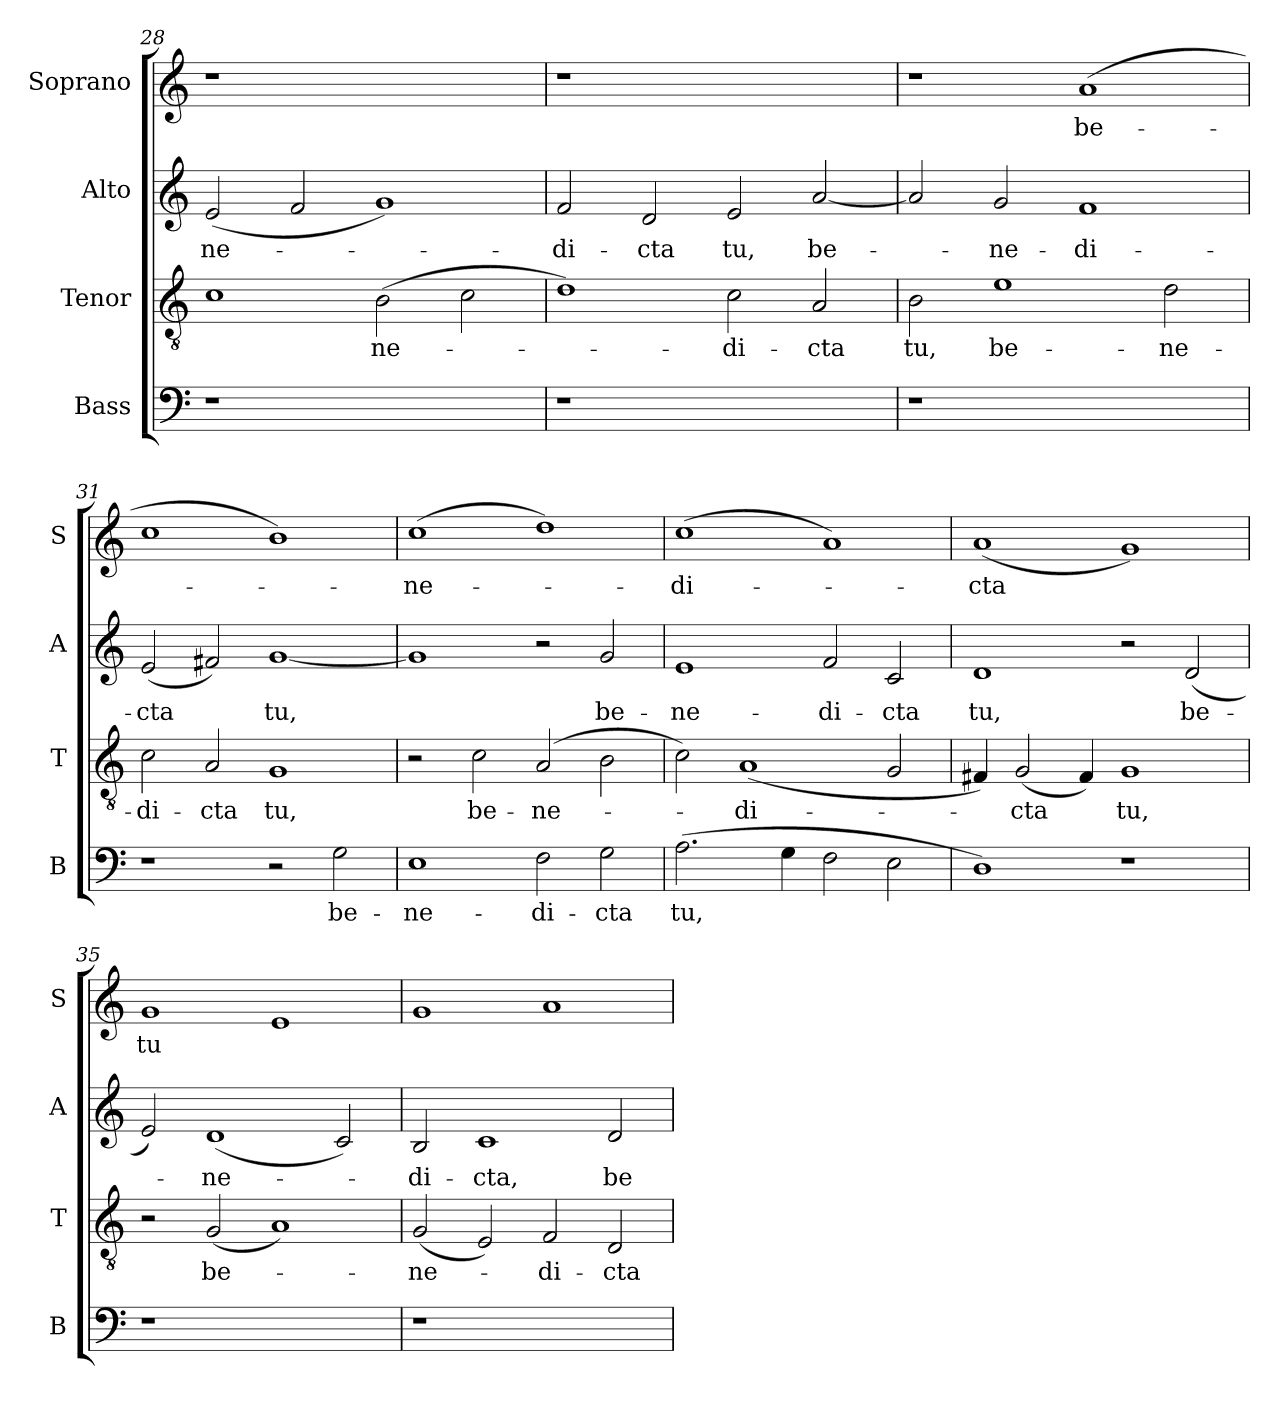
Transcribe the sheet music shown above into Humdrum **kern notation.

**kern	**text	**kern	**text	**kern	**text	**kern	**text
*part4	*part4	*part3	*part3	*part2	*part2	*part1	*part1
*staff4	*staff4	*staff3	*staff3	*staff2	*staff2	*staff1	*staff1
*I"Bass	*	*I"Tenor	*	*I"Alto	*	*I"Soprano	*
*I'B	*	*I'T	*	*I'A	*	*I'S	*
*clefF4	*	*clefGv2	*	*clefG2	*	*clefG2	*
*k[]	*	*k[]	*	*k[]	*	*k[]	*
=28	=28	=28	=28	=28	=28	=28	=28
!	!	!	!	!	!LO:LY:b	!	!
1r	.	1c	.	(<2e/	ne-	1r	.
.	.	.	.	2f/	.	.	.
!	!	!	!LO:LY:b	!	!	!	!
1ryy	.	(>2B\	ne-	1g)	.	1ryy	.
.	.	2c\	.	.	.	.	.
=29	=29	=29	=29	=29	=29	=29	=29
!	!	!	!	!	!LO:LY:b	!	!
1r	.	1d)	.	2f/	di-	1r	.
!	!	!	!	!	!LO:LY:b	!	!
.	.	.	.	2d/	-cta	.	.
!	!	!	!LO:LY:b	!	!LO:LY:b	!	!
1ryy	.	2c\	di-	2e/	tu,	1ryy	.
!	!	!	!LO:LY:b	!	!LO:LY:b	!	!
.	.	2A/	-cta	[2a/	be-	.	.
!!LO:LB:g=z
=30	=30	=30	=30	=30	=30	=30	=30
!	!	!	!LO:LY:b	!	!	!	!
1r	.	2B\	tu,	2a/]	.	1r	.
!	!	!	!LO:LY:b	!	!LO:LY:b	!	!
.	.	1e	be-	2g/	ne-	.	.
!	!	!	!	!	!LO:LY:b	!	!LO:LY:b
1ryy	.	.	.	1f	-di-	(<1a	be-
!	!	!	!LO:LY:b	!	!	!	!
.	.	2d\	-ne-	.	.	.	.
=31	=31	=31	=31	=31	=31	=31	=31
!	!	!	!LO:LY:b	!	!LO:LY:b	!	!
1r	.	2c\	-di-	(<2e/	-cta	1cc	.
!	!	!	!LO:LY:b	!	!	!	!
.	.	2A/	-cta	2f#X/)	.	.	.
!	!	!	!LO:LY:b	!	!LO:LY:b	!	!
2r	.	1G	tu,	[1g	tu,	1b)	.
!	!LO:LY:b	!	!	!	!	!	!
2G\	be-	.	.	.	.	.	.
=32	=32	=32	=32	=32	=32	=32	=32
!	!LO:LY:b	!	!	!	!	!	!LO:LY:b
1E	-ne-	2r	.	1g]	.	(>1cc	ne-
!	!	!	!LO:LY:b	!	!	!	!
.	.	2c\	be-	.	.	.	.
!	!LO:LY:b	!	!LO:LY:b	!	!	!	!
2F\	-di-	(>2A/	-ne-	2r	.	1dd)	.
!	!LO:LY:b	!	!	!	!LO:LY:b	!	!
2G\	-cta	2B\	.	2g/	be-	.	.
=33	=33	=33	=33	=33	=33	=33	=33
!	!LO:LY:b	!	!	!	!LO:LY:b	!	!LO:LY:b
(>2.A\	tu,	2c\)	.	1e	-ne-	(<1cc	di-
!	!	!	!LO:LY:b	!	!	!	!
.	.	(<1A	di-	.	.	.	.
4G\	.	.	.	.	.	.	.
!	!	!	!	!	!LO:LY:b	!	!
2F\	.	.	.	2f/	-di-	1a)	.
!	!	!	!	!	!LO:LY:b	!	!
2E\	.	2G/	.	2c/	-cta	.	.
=34	=34	=34	=34	=34	=34	=34	=34
!	!	!	!	!	!LO:LY:b	!	!LO:LY:b
1D)	.	4F#X/)	.	1d	tu,	(<1a	cta
!	!	!	!LO:LY:b	!	!	!	!
.	.	(<2G/	cta	.	.	.	.
.	.	4F#/)	.	.	.	.	.
!	!	!	!LO:LY:b	!	!	!	!
1r	.	1G	tu,	2r	.	1g)	.
!	!	!	!	!	!LO:LY:b	!	!
.	.	.	.	(<2d/	be-	.	.
=35	=35	=35	=35	=35	=35	=35	=35
!	!	!	!	!	!	!	!LO:LY:b
1r	.	2r	.	2e/)	.	1g	tu
!	!	!	!LO:LY:b	!	!LO:LY:b	!	!
.	.	(<2G/	be-	(<1d	ne-	.	.
1ryy	.	1A)	.	.	.	1e	.
.	.	.	.	2c/)	.	.	.
!!LO:PB:g=z
=36	=36	=36	=36	=36	=36	=36	=36
!	!	!	!LO:LY:b	!	!LO:LY:b	!	!
1r	.	(<2G/	ne-	2B/	di-	1g	.
!	!	!	!	!	!LO:LY:b	!	!
.	.	2E/)	.	1c	-cta,	.	.
!	!	!	!LO:LY:b	!	!	!	!
1ryy	.	2F/	di-	.	.	1a	.
!	!	!	!LO:LY:b	!	!LO:LY:b	!	!
.	.	2D/	-cta	2d/	be-	.	.
=	=	=	=	=	=	=	=
*-	*-	*-	*-	*-	*-	*-	*-
